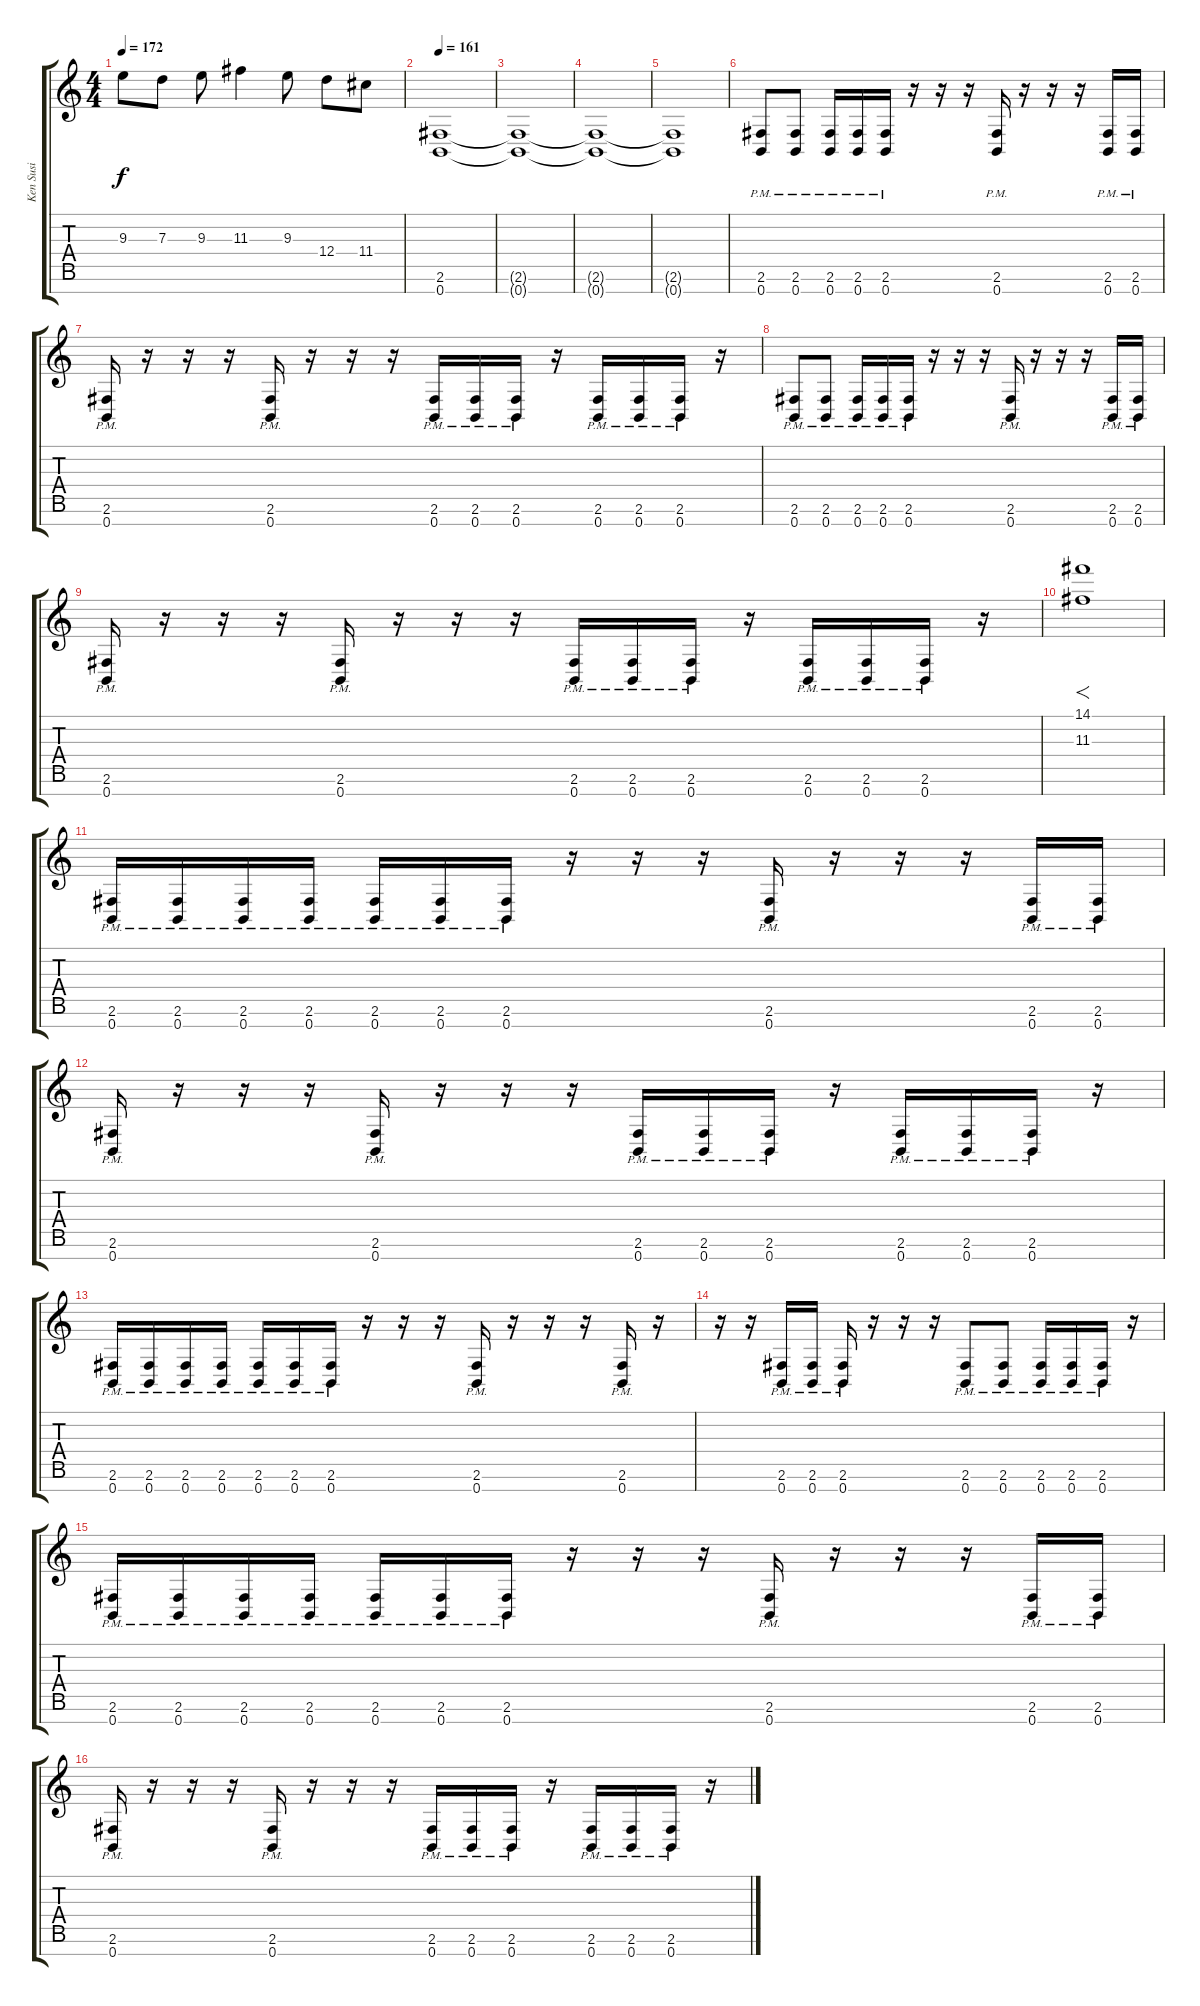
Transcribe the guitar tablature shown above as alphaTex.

\track ("Ken Susi" "Ken Susi") {instrument distortionguitar}
\staff {score tabs}
\tuning (E4 B3 G3 D3 A2 E2 B1) {hide}
\ts (4 4)
\tempo 172
\clef g2
\ks c
9.3{t}.8{dy f} 7.3.8 9.3.8 11.3.4 9.3.8 12.4.8 11.4.8 |
\tempo 161
(2.6 0.7).1 |
(2.6{t} 0.7{t}).1 |
(2.6{t} 0.7{t}).1 |
(2.6{t} 0.7{t}).1 |
(2.6{pm} 0.7{pm}).8 (2.6{pm} 0.7{pm}).8 (2.6{pm} 0.7{pm}).16 (2.6{pm} 0.7{pm}).16 (2.6{pm} 0.7{pm}).16 r.16 r.16 r.16 (2.6{pm} 0.7{pm}).16 r.16 r.16 r.16 (2.6{pm} 0.7{pm}).16 (2.6{pm} 0.7{pm}).16 |
(2.6{pm} 0.7{pm}).16 r.16 r.16 r.16 (2.6{pm} 0.7{pm}).16 r.16 r.16 r.16 (2.6{pm} 0.7{pm}).16 (2.6{pm} 0.7{pm}).16 (2.6{pm} 0.7{pm}).16 r.16 (2.6{pm} 0.7{pm}).16 (2.6{pm} 0.7{pm}).16 (2.6{pm} 0.7{pm}).16 r.16 |
(2.6{pm} 0.7{pm}).8 (2.6{pm} 0.7{pm}).8 (2.6{pm} 0.7{pm}).16 (2.6{pm} 0.7{pm}).16 (2.6{pm} 0.7{pm}).16 r.16 r.16 r.16 (2.6{pm} 0.7{pm}).16 r.16 r.16 r.16 (2.6{pm} 0.7{pm}).16 (2.6{pm} 0.7{pm}).16 |
(2.6{pm} 0.7{pm}).16 r.16 r.16 r.16 (2.6{pm} 0.7{pm}).16 r.16 r.16 r.16 (2.6{pm} 0.7{pm}).16 (2.6{pm} 0.7{pm}).16 (2.6{pm} 0.7{pm}).16 r.16 (2.6{pm} 0.7{pm}).16 (2.6{pm} 0.7{pm}).16 (2.6{pm} 0.7{pm}).16 r.16 |
(14.1 11.3).1{f} |
(2.6{pm} 0.7{pm}).16 (2.6{pm} 0.7{pm}).16 (2.6{pm} 0.7{pm}).16 (2.6{pm} 0.7{pm}).16 (2.6{pm} 0.7{pm}).16 (2.6{pm} 0.7{pm}).16 (2.6{pm} 0.7{pm}).16 r.16 r.16 r.16 (2.6{pm} 0.7{pm}).16 r.16 r.16 r.16 (2.6{pm} 0.7{pm}).16 (2.6{pm} 0.7{pm}).16 |
(2.6{pm} 0.7{pm}).16 r.16 r.16 r.16 (2.6{pm} 0.7{pm}).16 r.16 r.16 r.16 (2.6{pm} 0.7{pm}).16 (2.6{pm} 0.7{pm}).16 (2.6{pm} 0.7{pm}).16 r.16 (2.6{pm} 0.7{pm}).16 (2.6{pm} 0.7{pm}).16 (2.6{pm} 0.7{pm}).16 r.16 |
(2.6{pm} 0.7{pm}).16 (2.6{pm} 0.7{pm}).16 (2.6{pm} 0.7{pm}).16 (2.6{pm} 0.7{pm}).16 (2.6{pm} 0.7{pm}).16 (2.6{pm} 0.7{pm}).16 (2.6{pm} 0.7{pm}).16 r.16 r.16 r.16 (2.6{pm} 0.7{pm}).16 r.16 r.16 r.16 (2.6{pm} 0.7{pm}).16 r.16 |
r.16 r.16 (2.6{pm} 0.7{pm}).16 (2.6{pm} 0.7{pm}).16 (2.6{pm} 0.7{pm}).16 r.16 r.16 r.16 (2.6{pm} 0.7{pm}).8 (2.6{pm} 0.7{pm}).8 (2.6{pm} 0.7{pm}).16 (2.6{pm} 0.7{pm}).16 (2.6{pm} 0.7{pm}).16 r.16 |
(2.6{pm} 0.7{pm}).16 (2.6{pm} 0.7{pm}).16 (2.6{pm} 0.7{pm}).16 (2.6{pm} 0.7{pm}).16 (2.6{pm} 0.7{pm}).16 (2.6{pm} 0.7{pm}).16 (2.6{pm} 0.7{pm}).16 r.16 r.16 r.16 (2.6{pm} 0.7{pm}).16 r.16 r.16 r.16 (2.6{pm} 0.7{pm}).16 (2.6{pm} 0.7{pm}).16 |
(2.6{pm} 0.7{pm}).16 r.16 r.16 r.16 (2.6{pm} 0.7{pm}).16 r.16 r.16 r.16 (2.6{pm} 0.7{pm}).16 (2.6{pm} 0.7{pm}).16 (2.6{pm} 0.7{pm}).16 r.16 (2.6{pm} 0.7{pm}).16 (2.6{pm} 0.7{pm}).16 (2.6{pm} 0.7{pm}).16 r.16
